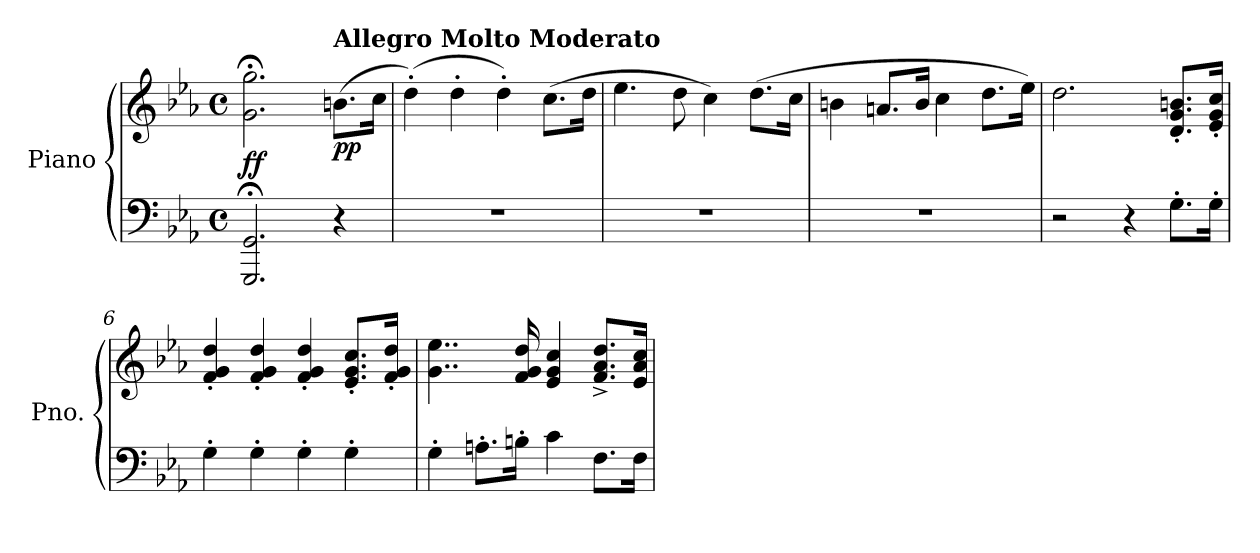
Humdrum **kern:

**kern	**kern	**dynam
*part1	*part1	*part1
*staff2	*staff1	*staff1/2
*I"Piano	*	*
*I'Pno.	*	*
*clefF4	*clefG2	*
*k[b-e-a-]	*k[b-e-a-]	*
*M4/4	*M4/4	*
*met(c)	*met(c)	*
=1	=1	=1
!	!	!LO:DY:b
2.GGG/;< 2.GG/;<	2.g\;< 2.gg\;<	ff
!	!LO:TX:a:B:t=Allegro Molto Moderato	!
!	!	!LO:DY:b
4r	(8.bn\L	pp
.	16cc\Jk	.
=2	=2	=2
1r	(4dd'\)	.
.	4dd'\	.
.	4dd'\)	.
.	(8.cc\L	.
.	16dd\Jk	.
=3	=3	=3
1r	4.ee-\	.
.	8dd\	.
.	4cc\)	.
.	(8.dd\L	.
.	16cc\Jk	.
=4	=4	=4
1r	4bn\	.
.	8.an/L	.
.	16b/Jk	.
.	4cc\	.
.	8.dd\L	.
.	16ee-\Jk)	.
=5	=5	=5
2r	2.dd\	.
4r	.	.
8.G'\L	8.d/' 8.g/' 8.bn/'L	.
16G'\Jk	16e-/' 16g/' 16cc/'Jk	.
!!LO:LB:g=z
=6	=6	=6
4G'\	4f/' 4g/' 4dd/'	.
4G'\	4f/' 4g/' 4dd/'	.
4G'\	4f/' 4g/' 4dd/'	.
4G'\	8.e-/' 8.g/' 8.cc/'L	.
.	16f/' 16g/' 16dd/'Jk	.
!!LO:LB:g=z
=7	=7	=7
4G'\	4..g\ 4..ee-\	.
8.An'\L	.	.
16Bn'\Jk	16f/ 16g/ 16dd/	.
4c\	4e-/ 4g/ 4cc/	.
8.F\L	8.f/^ 8.a-/^ 8.dd/^L	.
16F\Jk	16e-/ 16a-/ 16cc/Jk	.
=	=	=
*-	*-	*-
